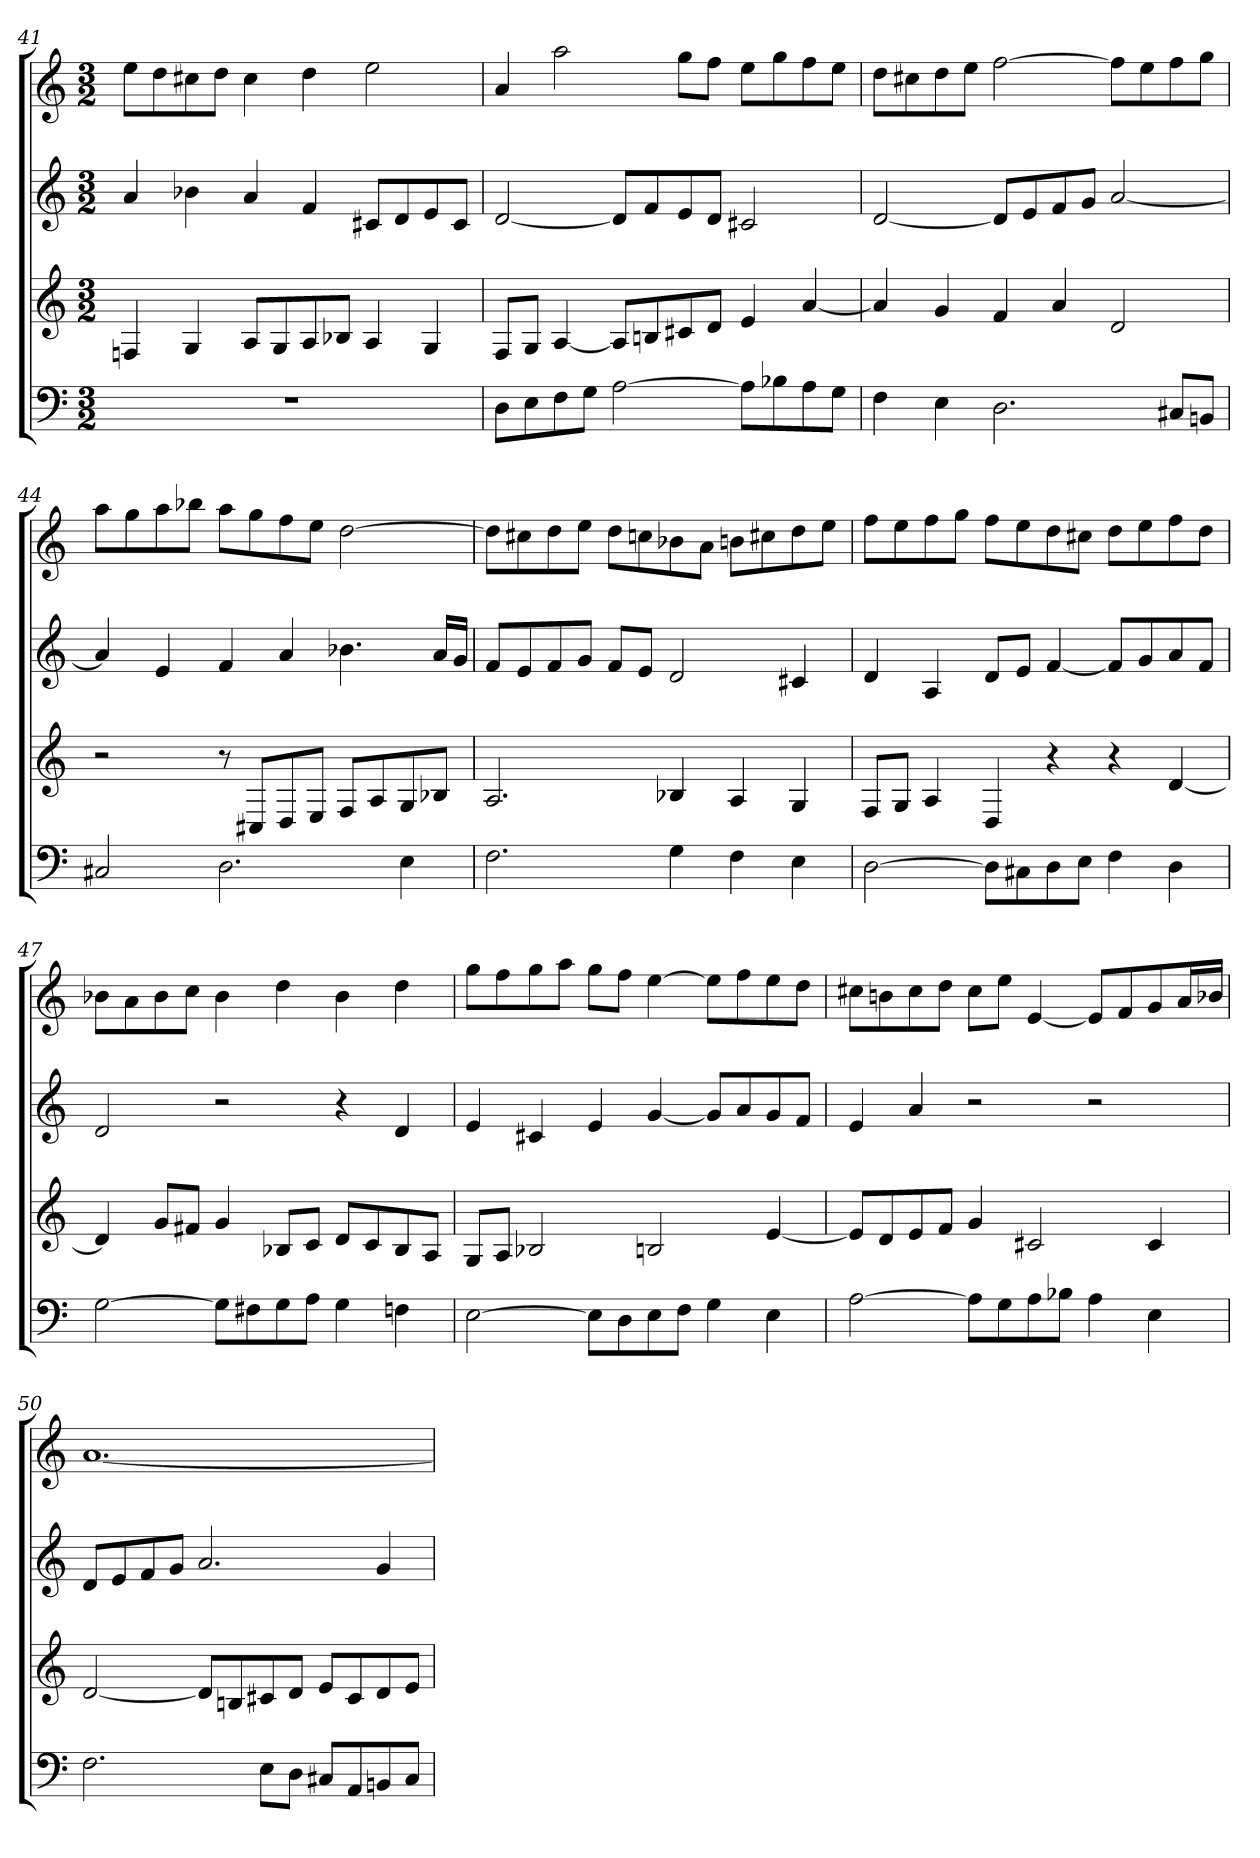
**kern	**kern	**kern	**kern
*part4	*part3	*part2	*part1
*staff4	*staff3	*staff2	*staff1
*M3/2	*M3/2	*M3/2	*M3/2
=41	=41	=41	=41
1.r	4Fn	4a	8eeL
.	.	.	8dd
.	4G	4b-X	8cc#X
.	.	.	8ddJ
.	8AL	4a	4cc#
.	8G	.	.
.	8A	4f	4dd
.	8B-XJ	.	.
.	4A	8c#XL	2ee
.	.	8d	.
.	4G	8e	.
.	.	8c#J	.
=42	=42	=42	=42
8DL	8FL	[2d	4a
8E	8GJ	.	.
8F	[4A	.	2aa
8GJ	.	.	.
[2A	8AL]	8dL]	.
.	8Bn	8f	.
.	8c#X	8e	8ggL
.	8dJ	8dJ	8ffJ
8AL]	4e	2c#X	8eeL
8B-X	.	.	8gg
8A	[4a	.	8ff
8GJ	.	.	8eeJ
=43	=43	=43	=43
4F	4a]	[2d	8ddL
.	.	.	8cc#X
4E	4g	.	8dd
.	.	.	8eeJ
2.D	4f	8dL]	[2ff
.	.	8e	.
.	4a	8f	.
.	.	8gJ	.
.	2d	[2a	8ffL]
.	.	.	8ee
8C#XL	.	.	8ff
8BBnJ	.	.	8ggJ
=44	=44	=44	=44
2C#X	2r	4a]	8aaL
.	.	.	8gg
.	.	4e	8aa
.	.	.	8bb-XJ
2.D	8r	4f	8aaL
.	8C#XL	.	8gg
.	8D	4a	8ff
.	8EJ	.	8eeJ
.	8FL	4.b-X	[2dd
.	8A	.	.
4E	8G	.	.
.	8B-XJ	16aLL	.
.	.	16gJJ	.
=45	=45	=45	=45
2.F	2.A	8fL	8ddL]
.	.	8e	8cc#X
.	.	8f	8dd
.	.	8gJ	8eeJ
.	.	8fL	8ddL
.	.	8eJ	8ccn
4G	4B-X	2d	8b-X
.	.	.	8aJ
4F	4A	.	8bnL
.	.	.	8cc#X
4E	4G	4c#X	8dd
.	.	.	8eeJ
=46	=46	=46	=46
[2D	8FL	4d	8ffL
.	8GJ	.	8ee
.	4A	4A	8ff
.	.	.	8ggJ
8DL]	4D	8dL	8ffL
8C#X	.	8eJ	8ee
8D	4r	[4f	8dd
8EJ	.	.	8cc#XJ
4F	4r	8fL]	8ddL
.	.	8g	8ee
4D	[4d	8a	8ff
.	.	8fJ	8ddJ
=47	=47	=47	=47
[2G	4d]	2d	8b-XL
.	.	.	8a
.	8gL	.	8b-
.	8f#XJ	.	8ccJ
8GL]	4g	2r	4b-
8F#X	.	.	.
8G	8B-XL	.	4dd
8AJ	8cJ	.	.
4G	8dL	4r	4b-
.	8c	.	.
4Fn	8B-	4d	4dd
.	8AJ	.	.
=48	=48	=48	=48
[2E	8GL	4e	8ggL
.	8AJ	.	8ff
.	2B-X	4c#X	8gg
.	.	.	8aaJ
8EL]	.	4e	8ggL
8D	.	.	8ffJ
8E	2Bn	[4g	[4ee
8FJ	.	.	.
4G	.	8gL]	8eeL]
.	.	8a	8ff
4E	[4e	8g	8ee
.	.	8fJ	8ddJ
=49	=49	=49	=49
[2A	8eL]	4e	8cc#XL
.	8d	.	8bn
.	8e	4a	8cc#
.	8fJ	.	8ddJ
8AL]	4g	2r	8cc#L
8G	.	.	8eeJ
8A	2c#X	.	[4e
8B-XJ	.	.	.
4A	.	2r	8eL]
.	.	.	8f
4E	4c#	.	8g
.	.	.	16aL
.	.	.	16b-XJJ
=50	=50	=50	=50
2.F	[2d	8dL	[1.a
.	.	8e	.
.	.	8f	.
.	.	8gJ	.
.	8dL]	2.a	.
.	8Bn	.	.
8EL	8c#X	.	.
8DJ	8dJ	.	.
8C#XL	8eL	.	.
8AA	8c#	.	.
8BBn	8d	4g	.
8C#J	8eJ	.	.
=	=	=	=
*-	*-	*-	*-
